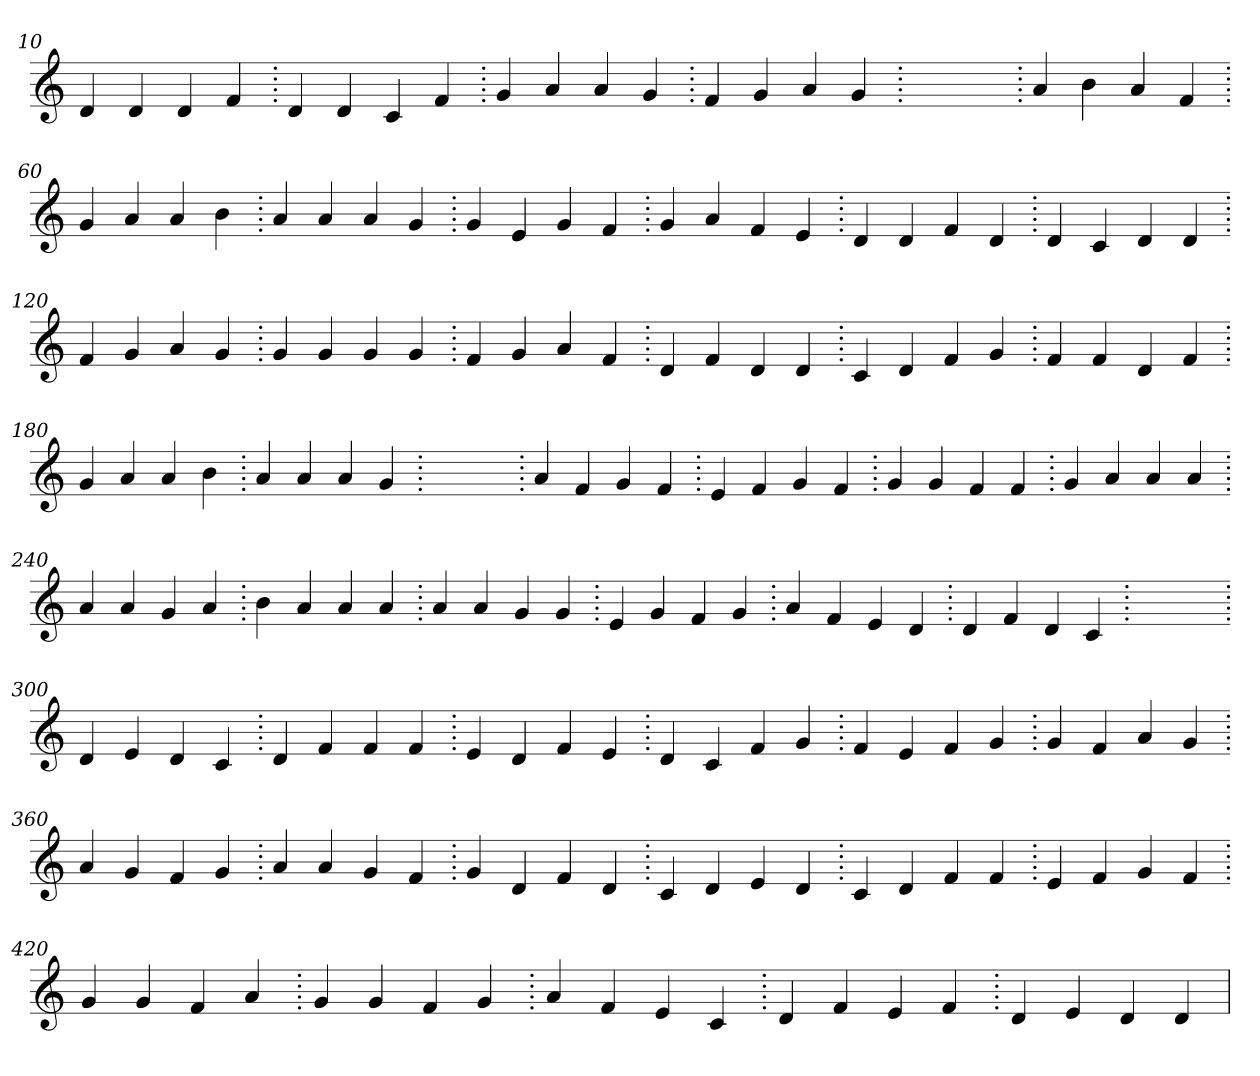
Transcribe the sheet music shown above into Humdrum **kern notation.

**kern
*part1
*staff1
*clefG2
=10.
4d
4d
4d
4f
=20.
4d
4d
4c
4f
=30.
4g
4a
4a
4g
=40.
4f
4g
4a
4g
=50.
1ryy
=50.
4a
4b
4a
4f
=60.
4g
4a
4a
4b
=70.
4a
4a
4a
4g
=80.
4g
4e
4g
4f
=90.
4g
4a
4f
4e
=100.
4d
4d
4f
4d
=110.
4d
4c
4d
4d
=120.
4f
4g
4a
4g
=130.
4g
4g
4g
4g
=140.
4f
4g
4a
4f
=150.
4d
4f
4d
4d
=160.
4c
4d
4f
4g
=170.
4f
4f
4d
4f
=180.
4g
4a
4a
4b
=190.
4a
4a
4a
4g
=200.
1ryy
=200.
4a
4f
4g
4f
=210.
4e
4f
4g
4f
=220.
4g
4g
4f
4f
=230.
4g
4a
4a
4a
=240.
4a
4a
4g
4a
=250.
4b
4a
4a
4a
=260.
4a
4a
4g
4g
=270.
4e
4g
4f
4g
=280.
4a
4f
4e
4d
=290.
4d
4f
4d
4c
=300.
1ryy
=300.
4d
4e
4d
4c
=310.
4d
4f
4f
4f
=320.
4e
4d
4f
4e
=330.
4d
4c
4f
4g
=340.
4f
4e
4f
4g
=350.
4g
4f
4a
4g
=360.
4a
4g
4f
4g
=370.
4a
4a
4g
4f
=380.
4g
4d
4f
4d
=390.
4c
4d
4e
4d
=400.
4c
4d
4f
4f
=410.
4e
4f
4g
4f
=420.
4g
4g
4f
4a
=430.
4g
4g
4f
4g
=440.
4a
4f
4e
4c
=450.
4d
4f
4e
4f
=460.
4d
4e
4d
4d
=
*-
